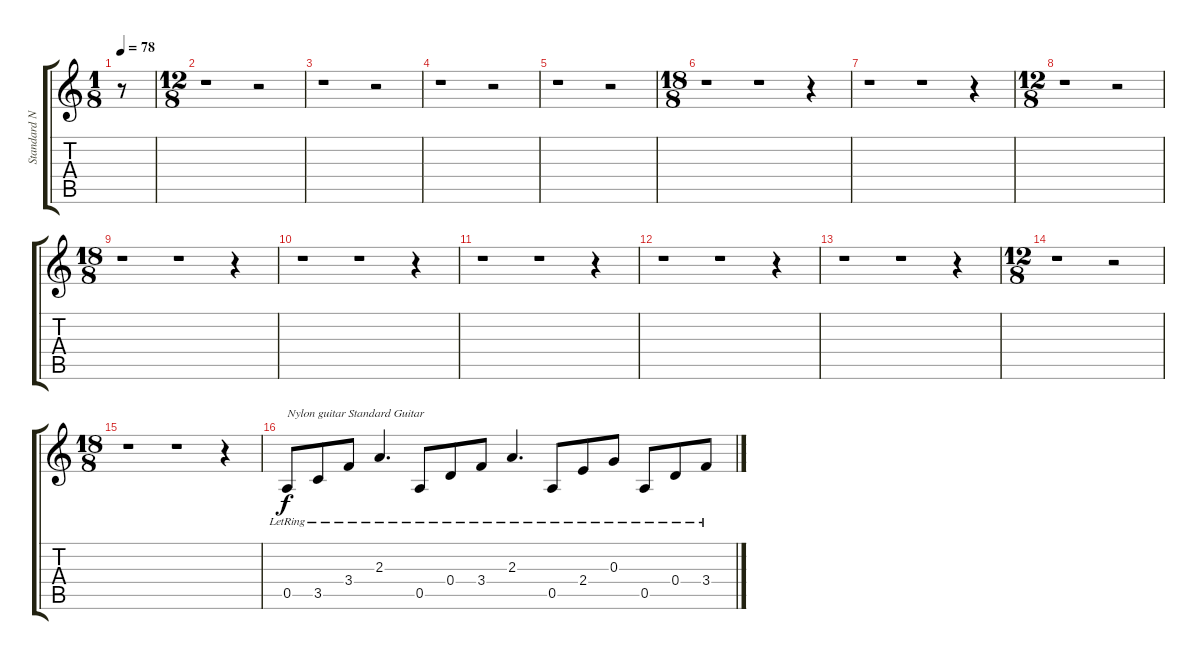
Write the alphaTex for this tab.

\track ("Standard Nylon" "Standard N") {instrument acousticguitarnylon}
\staff {score tabs}
\tuning (E4 B3 G3 D3 A2 E2) {hide}
\ts (1 8)
\tempo 78
\clef g2
\ks c
r.8{dy f instrument acousticguitarnylon} |
\ts (12 8)
r.1 r.2 |
r.1 r.2 |
r.1 r.2 |
r.1 r.2 |
\ts (18 8)
r.1 r.1 r.4 |
r.1 r.1 r.4 |
\ts (12 8)
r.1 r.2 |
\ts (18 8)
r.1 r.1 r.4 |
r.1 r.1 r.4 |
r.1 r.1 r.4 |
r.1 r.1 r.4 |
r.1 r.1 r.4 |
\ts (12 8)
r.1 r.2 |
\ts (18 8)
r.1 r.1 r.4 |
0.5{lr}.8{txt "Nylon guitar Standard Guitar"} 3.5{lr}.8 3.4{lr}.8 2.3{lr}.4{d} 0.5{lr}.8 0.4{lr}.8 3.4{lr}.8 2.3{lr}.4{d} 0.5{lr}.8 2.4{lr}.8 0.3{lr}.8 0.5{lr}.8 0.4{lr}.8 3.4{lr}.8
